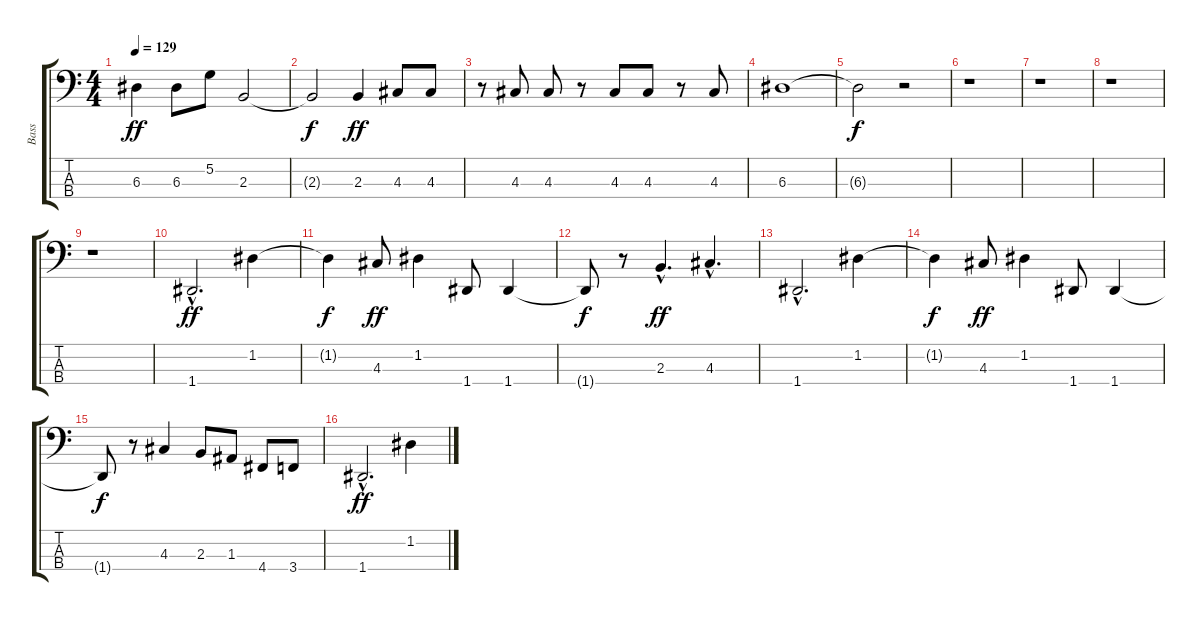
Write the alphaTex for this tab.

\track ("Bass" "Bass") {instrument electricbasspick}
\staff {score tabs}
\tuning (G2 D2 A1 D1) {hide}
\ts (4 4)
\tempo 129
\clef f4
\ks c
6.3.4{dy ff} 6.3.8 5.2.8 2.3.2 |
2.3{t}.2{dy f} 2.3.4{dy ff} 4.3.8 4.3.8 |
r.8 4.3.8 4.3.8 r.8 4.3.8 4.3.8 r.8 4.3.8 |
6.3.1 |
6.3{t}.2{dy f} r.2 |
r.1 |
r.1 |
r.1 |
r.1 |
1.4{hac}.2{d dy ff} 1.2.4 |
1.2{t}.4{dy f} 4.3.8{dy ff} 1.2.4 1.4.8 1.4.4 |
1.4{t}.8{dy f} r.8 2.3{hac}.4{d dy ff} 4.3{hac}.4{d} |
1.4{hac}.2{d} 1.2.4 |
1.2{t}.4{dy f} 4.3.8{dy ff} 1.2.4 1.4.8 1.4.4 |
1.4{t}.8{dy f} r.8 4.3.4 2.3.8 1.3.8 4.4.8 3.4.8 |
1.4{hac}.2{d dy ff} 1.2.4
